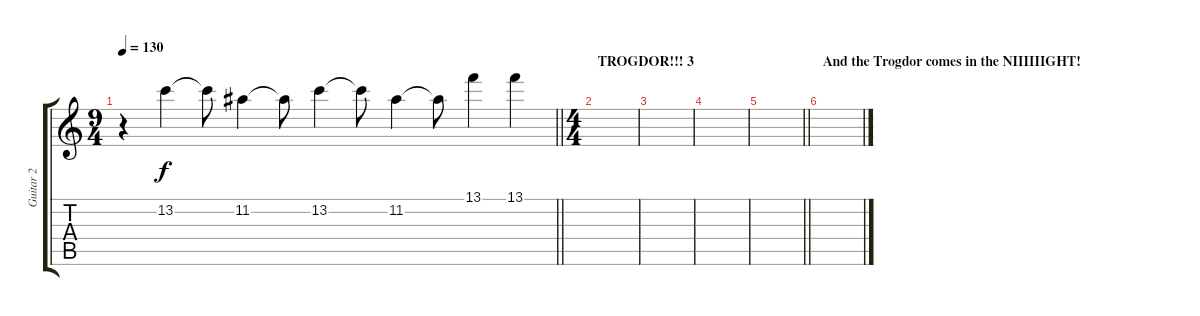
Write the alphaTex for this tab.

\track ("Guitar 2" "Guitar 2") {instrument distortionguitar}
\staff {score tabs}
\tuning (E4 B3 G3 D3 A2 D2) {hide}
\ts (9 4)
\tempo 130
\clef g2
\barLineRight lightlight
\ks c
r.4{dy f} 13.2.4 13.2{t}.8 11.2.4 11.2{t}.8 13.2.4 13.2{t}.8 11.2.4 11.2{t}.8 13.1.4 13.1.4 |
\ts (4 4)
\section ("" "TROGDOR!!! 3")
|
|
|
\barLineRight lightlight
|
\section ("" "And the Trogdor comes in the NIIIIIIGHT!")
